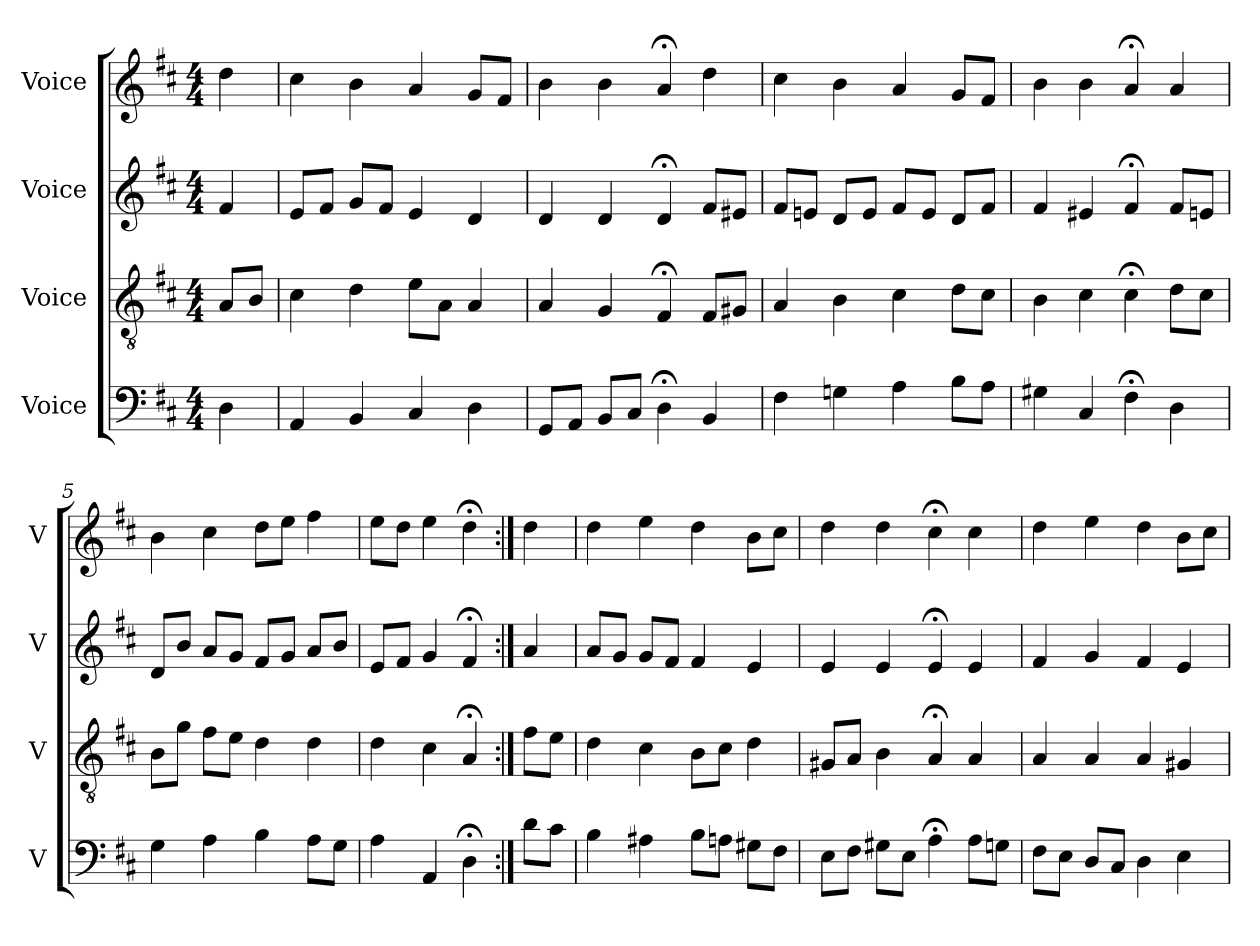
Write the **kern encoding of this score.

**kern	**kern	**kern	**kern
*part4	*part3	*part2	*part1
*staff4	*staff3	*staff2	*staff1
*I"Voice	*I"Voice	*I"Voice	*I"Voice
*I'V	*I'V	*I'V	*I'V
*clefF4	*clefGv2	*clefG2	*clefG2
*k[f#c#]	*k[f#c#]	*k[f#c#]	*k[f#c#]
*M4/4	*M4/4	*M4/4	*M4/4
=	=	=	=
4D\	8A/L	4f#/	4dd\
.	8B/J	.	.
=1	=1	=1	=1
4AA/	4c#\	8e/L	4cc#\
.	.	8f#/J	.
4BB/	4d\	8g/L	4b\
.	.	8f#/J	.
4C#/	8e\L	4e/	4a/
.	8A\J	.	.
4D\	4A/	4d/	8g/L
.	.	.	8f#/J
=2	=2	=2	=2
8GG/L	4A/	4d/	4b\
8AA/J	.	.	.
8BB/L	4G/	4d/	4b\
8C#/J	.	.	.
4D;<\	4F#;</	4d;</	4a;</
4BB/	8F#/L	8f#/L	4dd\
.	8G#X/J	8e#X/J	.
=3	=3	=3	=3
4F#\	4A/	8f#/L	4cc#\
.	.	8en/J	.
4Gn\	4B\	8d/L	4b\
.	.	8e/J	.
4A\	4c#\	8f#/L	4a/
.	.	8e/J	.
8B\L	8d\L	8d/L	8g/L
8A\J	8c#\J	8f#/J	8f#/J
=4	=4	=4	=4
4G#X\	4B\	4f#/	4b\
4C#/	4c#\	4e#X/	4b\
4F#;<\	4c#;<\	4f#;</	4a;</
4D\	8d\L	8f#/L	4a/
.	8c#\J	8en/J	.
=5	=5	=5	=5
4G\	8B\L	8d/L	4b\
.	8g\J	8b/J	.
4A\	8f#\L	8a/L	4cc#\
.	8e\J	8g/J	.
4B\	4d\	8f#/L	8dd\L
.	.	8g/J	8ee\J
8A\L	4d\	8a/L	4ff#\
8G\J	.	8b/J	.
!!LO:LB:g=z
=6	=6	=6	=6
4A\	4d\	8e/L	8ee\L
.	.	8f#/J	8dd\J
4AA/	4c#\	4g/	4ee\
4D;<\	4A;</	4f#;</	4dd;<\
=6X1:|!	=6X1:|!	=6X1:|!	=6X1:|!
8d\L	8f#\L	4a/	4dd\
8c#\J	8e\J	.	.
=7	=7	=7	=7
4B\	4d\	8a/L	4dd\
.	.	8g/J	.
4A#X\	4c#\	8g/L	4ee\
.	.	8f#/J	.
8B\L	8B\L	4f#/	4dd\
8An\J	8c#\J	.	.
8G#X\L	4d\	4e/	8b\L
8F#\J	.	.	8cc#\J
=8	=8	=8	=8
8E\L	8G#X/L	4e/	4dd\
8F#\J	8A/J	.	.
8G#X\L	4B\	4e/	4dd\
8E\J	.	.	.
4A;<\	4A;</	4e;</	4cc#;<\
8A\L	4A/	4e/	4cc#\
8Gn\J	.	.	.
=9	=9	=9	=9
8F#\L	4A/	4f#/	4dd\
8E\J	.	.	.
8D/L	4A/	4g/	4ee\
8C#/J	.	.	.
4D\	4A/	4f#/	4dd\
4E\	4G#X/	4e/	8b\L
.	.	.	8cc#\J
=	=	=	=
*-	*-	*-	*-
